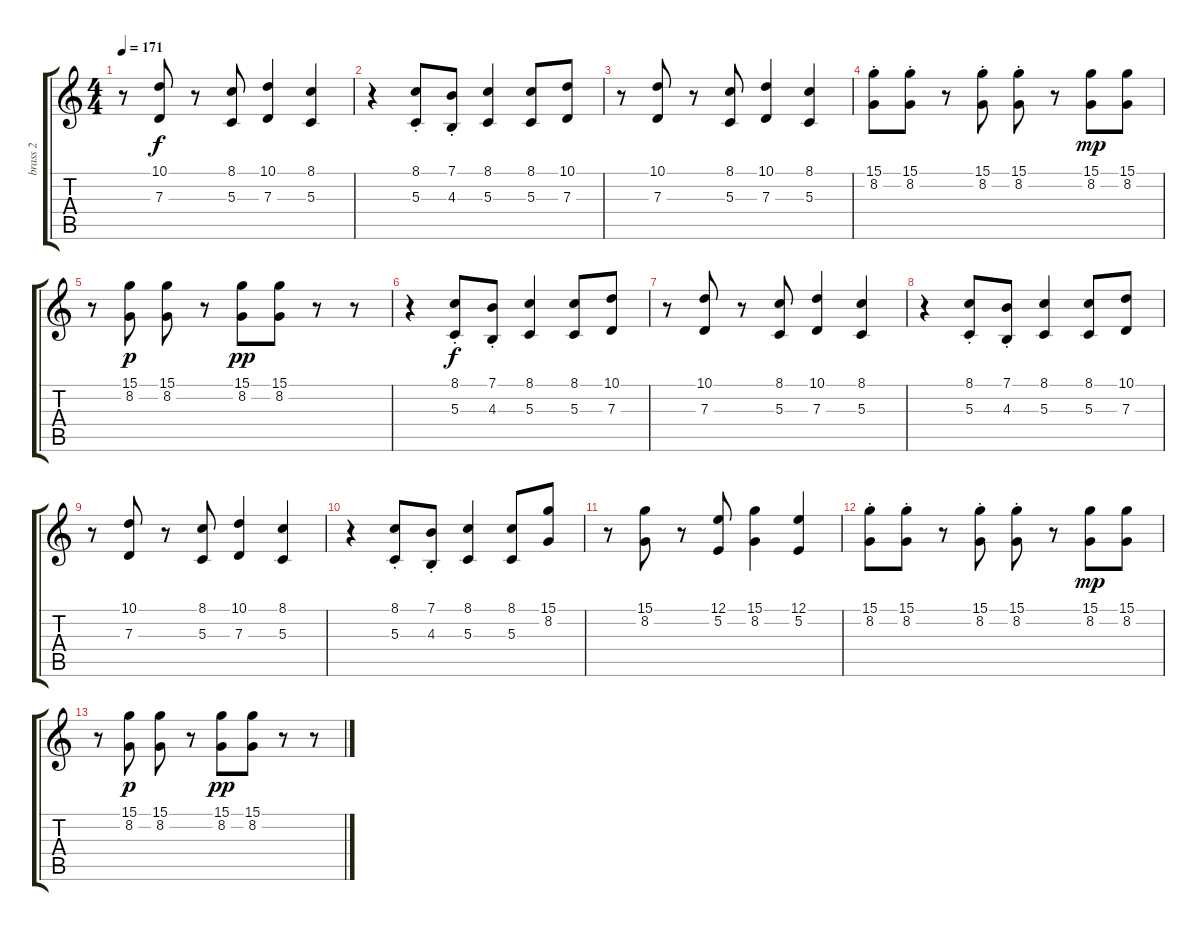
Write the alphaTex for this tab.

\track ("brass 2" "brass 2") {instrument trombone}
\staff {score tabs}
\tuning (E4 B3 G3 D3 A2 E2) {hide}
\ts (4 4)
\tempo 171
\clef g2
\ks c
r.8{dy f} (10.1 7.3).8 r.8 (8.1 5.3).8 (10.1 7.3).4 (8.1 5.3).4 |
r.4 (8.1{st} 5.3{st}).8 (7.1{st} 4.3{st}).8 (8.1 5.3).4 (8.1 5.3).8 (10.1 7.3).8 |
r.8 (10.1 7.3).8 r.8 (8.1 5.3).8 (10.1 7.3).4 (8.1 5.3).4 |
(15.1 8.2{st}).8 (15.1{st} 8.2{st}).8 r.8 (15.1 8.2{st}).8 (15.1{st} 8.2{st}).8 r.8 (15.1 8.2).8{dy mp} (15.1 8.2).8 |
r.8 (15.1 8.2).8{dy p} (15.1 8.2).8 r.8 (15.1 8.2).8{dy pp} (15.1 8.2).8 r.8 r.8 |
r.4 (8.1{st} 5.3{st}).8{dy f} (7.1{st} 4.3{st}).8 (8.1 5.3).4 (8.1 5.3).8 (10.1 7.3).8 |
r.8 (10.1 7.3).8 r.8 (8.1 5.3).8 (10.1 7.3).4 (8.1 5.3).4 |
r.4 (8.1{st} 5.3{st}).8 (7.1{st} 4.3{st}).8 (8.1 5.3).4 (8.1 5.3).8 (10.1 7.3).8 |
r.8 (10.1 7.3).8 r.8 (8.1 5.3).8 (10.1 7.3).4 (8.1 5.3).4 |
r.4 (8.1{st} 5.3{st}).8 (7.1{st} 4.3{st}).8 (8.1 5.3).4 (8.1 5.3).8 (15.1 8.2).8 |
r.8 (15.1 8.2).8 r.8 (12.1 5.2).8 (15.1 8.2).4 (12.1 5.2).4 |
(15.1 8.2{st}).8 (15.1{st} 8.2{st}).8 r.8 (15.1 8.2{st}).8 (15.1{st} 8.2{st}).8 r.8 (15.1 8.2).8{dy mp} (15.1 8.2).8 |
r.8 (15.1 8.2).8{dy p} (15.1 8.2).8 r.8 (15.1 8.2).8{dy pp} (15.1 8.2).8 r.8 r.8
